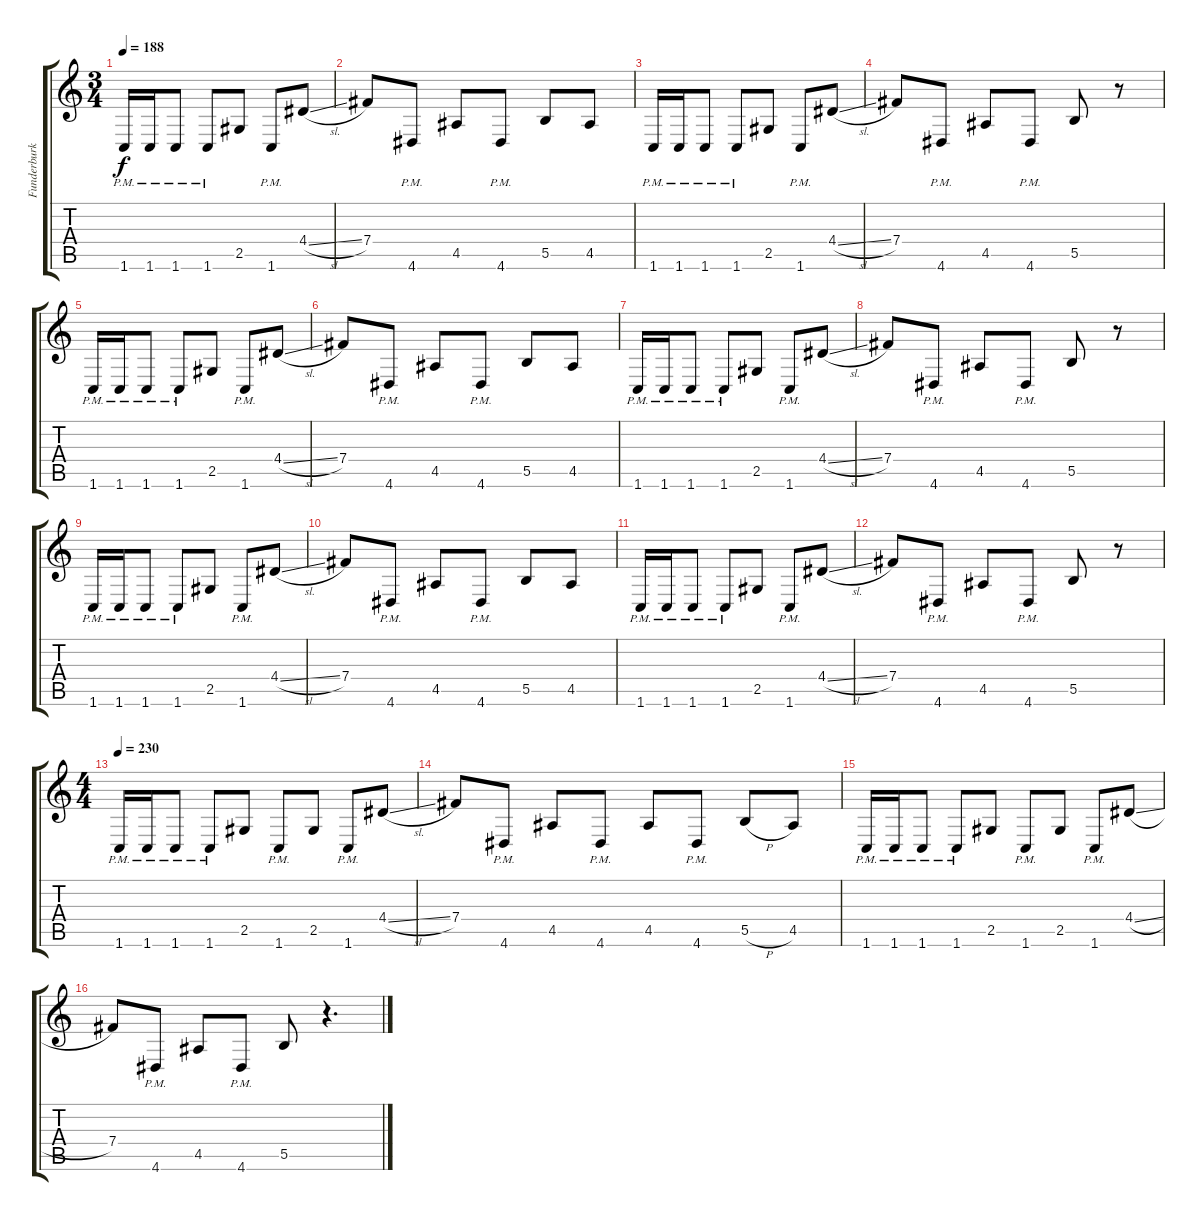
\track ("Funderburk Rhythm" "Funderburk") {instrument overdrivenguitar}
\staff {score tabs}
\tuning (Db4 Ab3 E3 B2 Gb2 B1) {hide}
\ts (3 4)
\tempo 188
\clef g2
\ks c
1.6{pm}.16{dy f} 1.6{pm}.16 1.6{pm}.8 1.6{pm}.8 2.5.8 1.6{pm}.8 4.4{sl}.8 |
7.4.8 4.6{pm}.8 4.5.8 4.6{pm}.8 5.5.8 4.5.8 |
1.6{pm}.16 1.6{pm}.16 1.6{pm}.8 1.6{pm}.8 2.5.8 1.6{pm}.8 4.4{sl}.8 |
7.4.8 4.6{pm}.8 4.5.8 4.6{pm}.8 5.5.8 r.8 |
1.6{pm}.16 1.6{pm}.16 1.6{pm}.8 1.6{pm}.8 2.5.8 1.6{pm}.8 4.4{sl}.8 |
7.4.8 4.6{pm}.8 4.5.8 4.6{pm}.8 5.5.8 4.5.8 |
1.6{pm}.16 1.6{pm}.16 1.6{pm}.8 1.6{pm}.8 2.5.8 1.6{pm}.8 4.4{sl}.8 |
7.4.8 4.6{pm}.8 4.5.8 4.6{pm}.8 5.5.8 r.8 |
1.6{pm}.16 1.6{pm}.16 1.6{pm}.8 1.6{pm}.8 2.5.8 1.6{pm}.8 4.4{sl}.8 |
7.4.8 4.6{pm}.8 4.5.8 4.6{pm}.8 5.5.8 4.5.8 |
1.6{pm}.16 1.6{pm}.16 1.6{pm}.8 1.6{pm}.8 2.5.8 1.6{pm}.8 4.4{sl}.8 |
7.4.8 4.6{pm}.8 4.5.8 4.6{pm}.8 5.5.8 r.8 |
\ts (4 4)
\tempo 230
1.6{pm}.16 1.6{pm}.16 1.6{pm}.8 1.6{pm}.8 2.5.8 1.6{pm}.8 2.5.8 1.6{pm}.8 4.4{sl}.8 |
7.4.8 4.6{pm}.8 4.5.8 4.6{pm}.8 4.5.8 4.6{pm}.8 5.5{h}.8 4.5.8 |
1.6{pm}.16 1.6{pm}.16 1.6{pm}.8 1.6{pm}.8 2.5.8 1.6{pm}.8 2.5.8 1.6{pm}.8 4.4{sl}.8 |
7.4.8 4.6{pm}.8 4.5.8 4.6{pm}.8 5.5.8 r.4{d}
